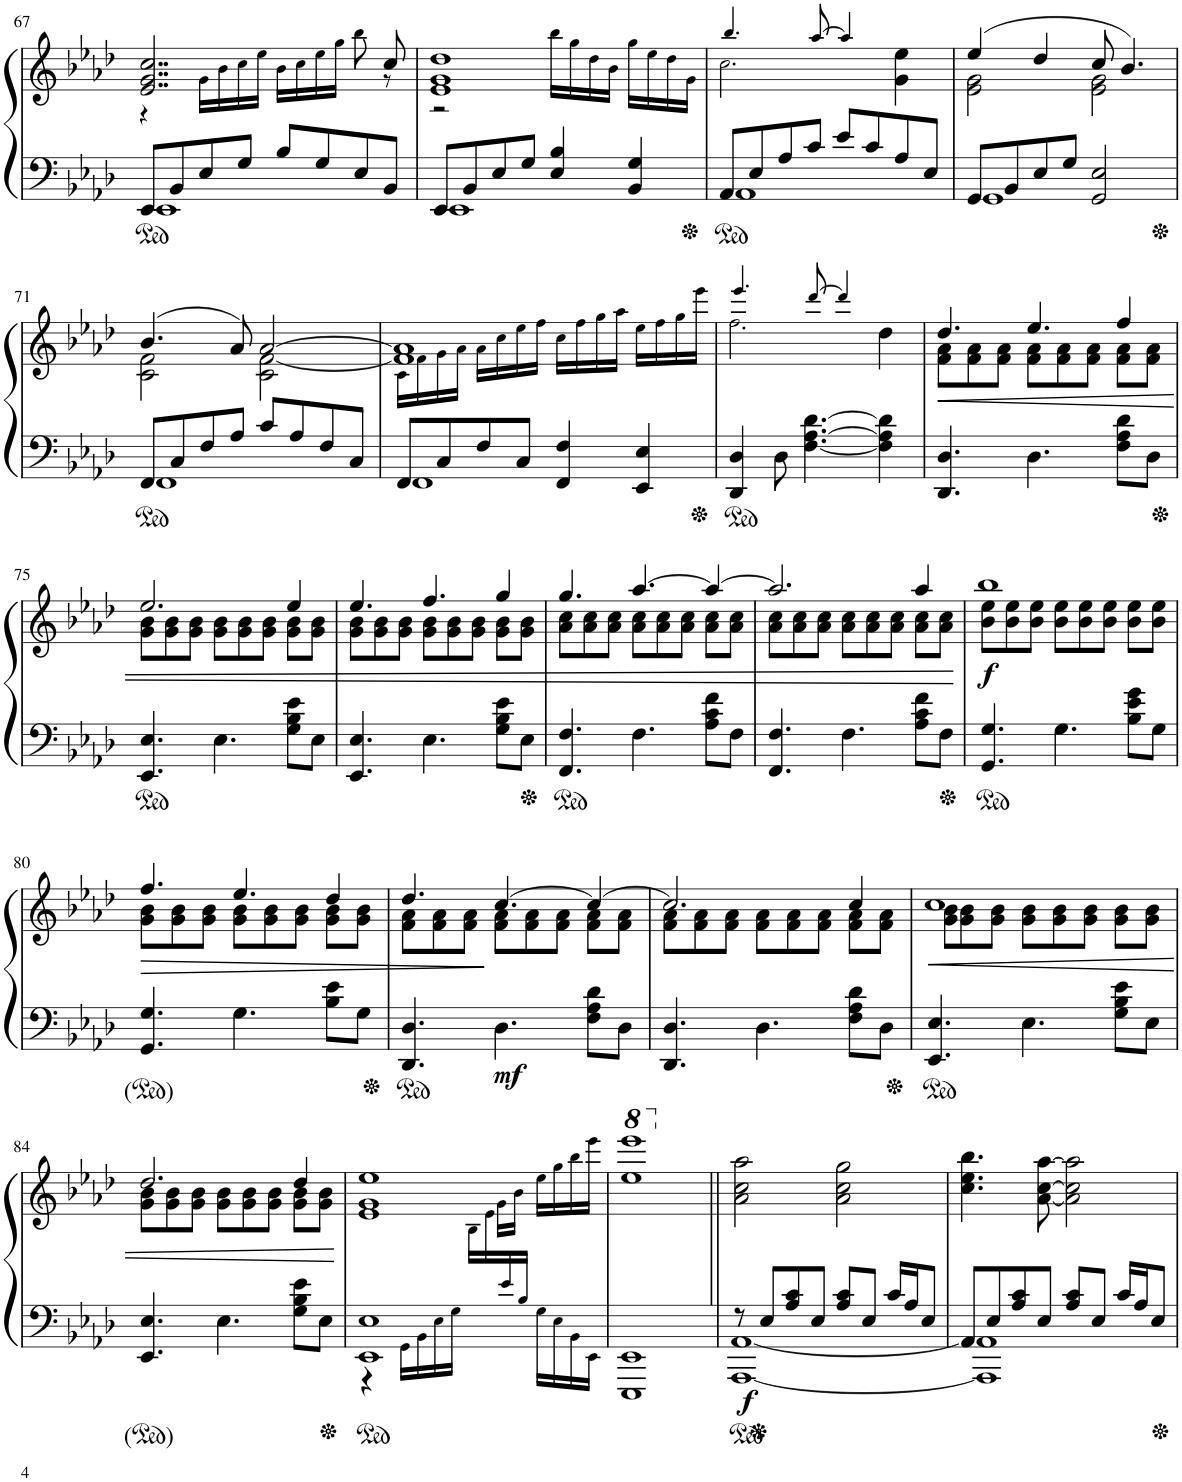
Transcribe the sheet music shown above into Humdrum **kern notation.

**kern	**kern	**dynam
*part1	*part1	*part1
*staff2	*staff1	*staff1/2
*I"Piano	*	*
*I'Pno.	*	*
!!LO:PB:g=z
*clefF4	*clefG2	*
*k[b-e-a-d-]	*k[b-e-a-d-]	*
*M4/4	*M4/4	*
*met(c)	*met(c)	*
=67	=67	=67
*^	*^	*
8EE-/L	1EE-	2..e-/ 2..g/ 2..cc/	4r	.
8BB-/	.	.	.	.
8E-/	.	.	16g!\LL	.
.	.	.	16b-!\	.
8G/J	.	.	16cc!\	.
.	.	.	16ee-!\JJ	.
8B-/L	.	.	16b-!\LL	.
.	.	.	16cc!\	.
8G/	.	.	16ee-!\	.
.	.	.	16gg!\JJ	.
8E-/	.	.	8bb-!\	.
8BB-/J	.	8cc/	8r	.
=68	=68	=68	=68	=68
8EE-/L	1EE-	1e- 1g 1dd-	2r	.
8BB-/	.	.	.	.
8E-/	.	.	.	.
8G/J	.	.	.	.
4E-/ 4B-/	.	.	16bb-!\LL	.
.	.	.	16gg!\	.
.	.	.	16dd-!\	.
.	.	.	16b-!\JJ	.
4BB-/ 4G/	.	.	16gg!\LL	.
.	.	.	16ee-!\	.
.	.	.	16dd-!\	.
.	.	.	16g!\JJ	.
=69	=69	=69	=69	=69
8AA-/L	1AA-	4.bb-!/	2.cc!\	.
8E-/	.	.	.	.
8A-/	.	.	.	.
8c/J	.	[8aa-!/	.	.
8e-/L	.	4aa-!/]	.	.
8c/	.	.	.	.
8A-/	.	4g\ 4ee-\	4ryy	.
8E-/J	.	.	.	.
=70	=70	=70	=70	=70
8GG/L	1GG	(4ee-/	2e-\ 2g\	.
8BB-/	.	.	.	.
8E-/	.	4dd-/	.	.
8G/J	.	.	.	.
2GG/ 2E-/	.	8cc/	2e-\ 2g\	.
.	.	4.b-/)	.	.
!!LO:LB:g=z	!!
=71	=71	=71	=71	=71
8FF/L	1FF	(4.b-/	2c\ 2f\	.
8C/	.	.	.	.
8F/	.	.	.	.
8A-/J	.	8a-/)	.	.
8c/L	.	[2a-/	2c\ [2f\	.
8A-/	.	.	.	.
8F/	.	.	.	.
8C/J	.	.	.	.
=72	=72	=72	=72	=72
8FF/L	1FF	1f] 1a-]	16c!\LL	.
.	.	.	16f!\	.
8C/	.	.	16g!\	.
.	.	.	16a-!\JJ	.
8F/	.	.	16a-!\LL	.
.	.	.	16cc!\	.
8C/J	.	.	16ee-!\	.
.	.	.	16ff!\JJ	.
4FF/ 4F/	.	.	16cc!\LL	.
.	.	.	16ff!\	.
.	.	.	16gg!\	.
.	.	.	16aa-!\JJ	.
4EE-/ 4E-/	.	.	16ee-!\LL	.
.	.	.	16ff!\	.
.	.	.	16gg!\	.
.	.	.	16eee-!\JJ	.
*v	*v	*	*	*
=73	=73	=73	=73
4DD-/ 4D-/	4.eee-!/	2.ff!\	.
8D-\	.	.	.
[4.F\ [4.A-\ [4.d-\	[8ddd-!/	.	.
.	4ddd-!/]	.	.
4F\] 4A-\] 4d-\]	4dd-\	4ryy	.
=74	=74	=74	=74
!	!	!	!LO:HP:b
4.DD-/ 4.D-/	4.dd-/	8f\ 8a-\L	<
.	.	8f\ 8a-\	.
.	.	8f\ 8a-\J	.
4.D-\	4.ee-/	8f\ 8a-\L	.
.	.	8f\ 8a-\	.
.	.	8f\ 8a-\J	.
8F\ 8A-\ 8d-\L	4ff/	8f\ 8a-\L	.
8D-\J	.	8f\ 8a-\J	.
!!LO:LB:g=z	!!
=75	=75	=75	=75
4.EE-/ 4.E-/	2.ee-/	8g\ 8b-\L	.
.	.	8g\ 8b-\	.
.	.	8g\ 8b-\J	.
4.E-\	.	8g\ 8b-\L	.
.	.	8g\ 8b-\	.
.	.	8g\ 8b-\J	.
8G\ 8B-\ 8e-\L	4ee-/	8g\ 8b-\L	.
8E-\J	.	8g\ 8b-\J	.
=76	=76	=76	=76
4.EE-/ 4.E-/	4.ee-/	8g\ 8b-\L	.
.	.	8g\ 8b-\	.
.	.	8g\ 8b-\J	.
4.E-\	4.ff/	8g\ 8b-\L	.
.	.	8g\ 8b-\	.
.	.	8g\ 8b-\J	.
8G\ 8B-\ 8e-\L	4gg/	8g\ 8b-\L	.
8E-\J	.	8g\ 8b-\J	.
=77	=77	=77	=77
4.FF/ 4.F/	4.gg/	8a-\ 8cc\L	.
.	.	8a-\ 8cc\	.
.	.	8a-\ 8cc\J	.
4.F\	[4.aa-/	8a-\ 8cc\L	.
.	.	8a-\ 8cc\	.
.	.	8a-\ 8cc\J	.
8A-\ 8c\ 8f\L	4aa-/_	8a-\ 8cc\L	.
8F\J	.	8a-\ 8cc\J	.
=78	=78	=78	=78
4.FF/ 4.F/	2.aa-/]	8a-\ 8cc\L	.
.	.	8a-\ 8cc\	.
.	.	8a-\ 8cc\J	.
4.F\	.	8a-\ 8cc\L	.
.	.	8a-\ 8cc\	.
.	.	8a-\ 8cc\J	.
8A-\ 8c\ 8f\L	4aa-/	8a-\ 8cc\L	.
8F\J	.	8a-\ 8cc\J	.
*	*v	*v	*
.	.	[
=79	=79	=79
*	*^	*
!	!	!	!LO:DY:b
4.GG/ 4.G/	1bb-	8b-\ 8ee-\L	f
.	.	8b-\ 8ee-\	.
.	.	8b-\ 8ee-\J	.
4.G\	.	8b-\ 8ee-\L	.
.	.	8b-\ 8ee-\	.
.	.	8b-\ 8ee-\J	.
8B-\ 8e-\ 8g\L	.	8b-\ 8ee-\L	.
8G\J	.	8b-\ 8ee-\J	.
!!LO:LB:g=z	!!
=80	=80	=80	=80
!	!	!	!LO:HP:b
4.GG/ 4.G/	4.ff/	8g\ 8b-\L	>
.	.	8g\ 8b-\	.
.	.	8g\ 8b-\J	.
4.G\	4.ee-/	8g\ 8b-\L	.
.	.	8g\ 8b-\	.
.	.	8g\ 8b-\J	.
8B-\ 8e-\L	4dd-/	8g\ 8b-\L	.
8G\J	.	8g\ 8b-\J	.
=81	=81	=81	=81
4.DD-/ 4.D-/	4.dd-/	8f\ 8a-\L	.
.	.	8f\ 8a-\	.
.	.	8f\ 8a-\J	.
!	!	!	!LO:DY:n=1:b=2
4.D-\	[4.cc/	8f\ 8a-\L	] mf
.	.	8f\ 8a-\	.
.	.	8f\ 8a-\J	.
8F\ 8A-\ 8d-\L	4cc/_	8f\ 8a-\L	.
8D-\J	.	8f\ 8a-\J	.
=82	=82	=82	=82
4.DD-/ 4.D-/	2.cc/]	8f\ 8a-\L	.
.	.	8f\ 8a-\	.
.	.	8f\ 8a-\J	.
4.D-\	.	8f\ 8a-\L	.
.	.	8f\ 8a-\	.
.	.	8f\ 8a-\J	.
8F\ 8A-\ 8d-\L	4cc/	8f\ 8a-\L	.
8D-\J	.	8f\ 8a-\J	.
=83	=83	=83	=83
!	!	!	!LO:HP:b
4.EE-/ 4.E-/	1cc	8g\ 8b-\L	<
.	.	8g\ 8b-\	.
.	.	8g\ 8b-\J	.
4.E-\	.	8g\ 8b-\L	.
.	.	8g\ 8b-\	.
.	.	8g\ 8b-\J	.
8G\ 8B-\ 8e-\L	.	8g\ 8b-\L	.
8E-\J	.	8g\ 8b-\J	.
!!LO:LB:g=z	!!
=84	=84	=84	=84
4.EE-/ 4.E-/	2.dd-/	8g\ 8b-\L	.
.	.	8g\ 8b-\	.
.	.	8g\ 8b-\J	.
4.E-\	.	8g\ 8b-\L	.
.	.	8g\ 8b-\	.
.	.	8g\ 8b-\J	.
8G\ 8B-\ 8e-\L	4dd-/	8g\ 8b-\L	.
8E-\J	.	8g\ 8b-\J	.
*	*v	*v	*
.	.	[
=85	=85	=85
*^	*^	*
*	*	*	*^	*
1EE- 1E-	4r	1e- 1g 1ee-	8ryy	2ryy	.
.	16GG!\LL	.	16ryy@	.	.
.	16BB-!\	.	16ryy@	.	.
.	16E-!\	.	16ryy@	.	.
.	16G!\JJ	.	16ryy@	.	.
.	8ryy	.	16ryy@	16B-!\LL	.
.	.	.	16ryy@	16e-!\	.
.	16e-!/	.	16g!\LL	4.ryy	.
.	16B-!/JJ	.	16b-!\JJ	.	.
.	16G!\LL	.	16ee-!\LL	.	.
.	16E-!\	.	16gg!\	.	.
.	16BB-!\	.	16bb-!\	.	.
.	16EE-!\JJ	.	16eee-!\JJ	.	.
*v	*v	*	*	*	*
*	*v	*v	*v	*
=86	=86	=86
*	*8va	*
1EEE- 1EE-	1eee- 1eeee-	.
=87||	=87||	=87||
*^	*	*
*	*	*X8va	*
!	!	!	!LO:DY:b=2
8r	[1AAA- [1AA-	2a-\ 2cc\ 2aa-\	f
8E-/L	.	.	.
8A-/ 8c/	.	.	.
8E-/J	.	.	.
8A-/ 8c/L	.	2a-\ 2cc\ 2gg\	.
8E-/J	.	.	.
16c/LL	.	.	.
16A-/J	.	.	.
8E-/J	.	.	.
=88	=88	=88	=88
8AA-/L	1AAA-] 1AA-]	4.cc\ 4.ee-\ 4.bb-\	.
8E-/	.	.	.
8A-/ 8c/	.	.	.
8E-/J	.	[8a-\ [8cc\ [8aa-\	.
8A-/ 8c/L	.	2a-\] 2cc\] 2aa-\]	.
8E-/J	.	.	.
16c/LL	.	.	.
16A-/J	.	.	.
8E-/J	.	.	.
*v	*v	*	*
=	=	=
*-	*-	*-
